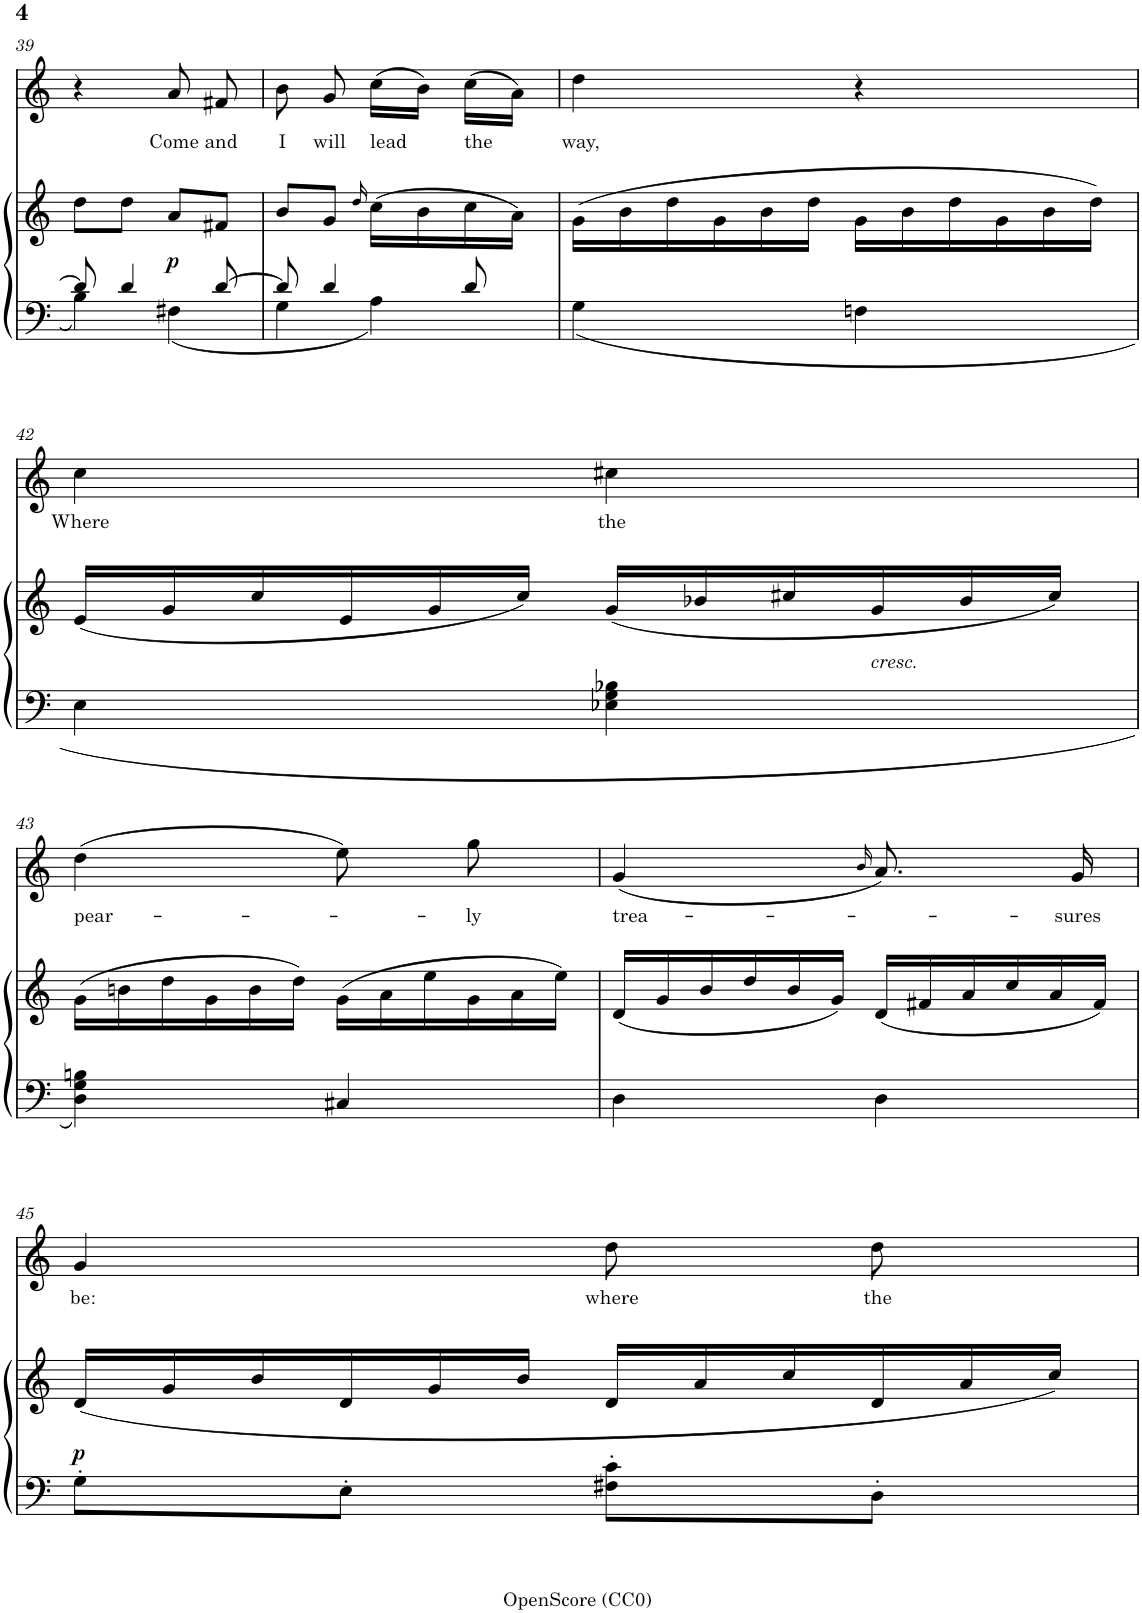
**kern	**kern	**dynam	**kern	**text
*part2	*part2	*part2	*part1	*part1
*staff3	*staff2	*staff2/3	*staff1	*staff1
*I"Piano	*	*	*I"Voice	*
*I'Pno	*	*	*	*
!!LO:PB:g=z
*clefF4	*clefG2	*	*clefG2	*
*k[]	*k[]	*	*k[]	*
*M2/4	*M2/4	*	*M2/4	*
=39	=39	=39	=39	=39
*^	*	*	*	*
8d/]	4B\	8dd\L	.	4r	.
4d/	.	8dd\J	.	.	.
!	!	!	!LO:DY:b	!	!LO:LY:b
.	4F#X\	8a/L	p	8a/	Come
!	!	!	!	!	!LO:LY:b
[8d/	.	8f#X/J	.	8f#X/	and
=40	=40	=40	=40	=40	=40
!	!	!	!	!	!LO:LY:b
8d/]	4G\	8b/L	.	8b\	I
!	!	!	!	!	!LO:LY:b
4d/	.	8g/J	.	8g/	will
.	.	16qdd/	.	.	.
!	!	!	!	!	!LO:LY:b
.	4A\	(16cc\LL	.	(16cc\LL	lead
.	.	16b\	.	16b\JJ)	.
!	!	!	!	!	!LO:LY:b
8d/	.	16cc\	.	(16cc\LL	the
.	.	16a\JJ)	.	16a\JJ)	.
*v	*v	*	*	*	*
=41	=41	=41	=41	=41
*	*Xbrackettup	*	*	*
!	!	!	!	!LO:LY:b
4G\	(24g\LL	.	4dd\	way,
.	24b\	.	.	.
.	24dd\	.	.	.
.	24g\	.	.	.
.	24b\	.	.	.
.	24dd\JJ	.	.	.
4Fn\	24g\LL	.	4r	.
.	24b\	.	.	.
.	24dd\	.	.	.
.	24g\	.	.	.
.	24b\	.	.	.
.	24dd\JJ)	.	.	.
!!LO:LB:g=z
=42	=42	=42	=42	=42
!	!	!	!	!LO:LY:b
4E\	(24e/LL	.	4cc\	Where
.	24g/	.	.	.
.	24cc/	.	.	.
.	24e/	.	.	.
.	24g/	.	.	.
.	24cc/JJ)	.	.	.
!	!	!	!	!LO:LY:b
4E-X\ 4G\ 4B-X\	(24g/LL	.	4cc#X\	the
.	24b-X/	.	.	.
.	24cc#X/	.	.	.
!	!LO:TX:b:i:t=cresc.	!	!	!
.	24g/	.	.	.
.	24b-/	.	.	.
.	24cc#/JJ)	.	.	.
!!LO:LB:g=z
=43	=43	=43	=43	=43
!	!	!	!	!LO:LY:b
4D\ 4G\ 4Bn\	(24g\LL	.	(4dd\	pear-
.	24bn\	.	.	.
.	24dd\	.	.	.
.	24g\	.	.	.
.	24b\	.	.	.
.	24dd\JJ)	.	.	.
4C#X/	(24g\LL	.	8ee\)	.
.	24a\	.	.	.
.	24ee\	.	.	.
!	!	!	!	!LO:LY:b
.	24g\	.	8gg\	-ly
.	24a\	.	.	.
.	24ee\JJ)	.	.	.
=44	=44	=44	=44	=44
!	!	!	!	!LO:LY:b
4D\	(24d/LL	.	(4g/	trea-
.	24g/	.	.	.
.	24b/	.	.	.
.	24dd/	.	.	.
.	24b/	.	.	.
.	24g/JJ)	.	.	.
.	.	.	16qb/	.
4D\	(24d/LL	.	8.a/)	.
.	24f#X/	.	.	.
.	24a/	.	.	.
.	24cc/	.	.	.
.	24a/	.	.	.
!	!	!	!	!LO:LY:b
.	.	.	16g/	-sures
.	24f#/JJ)	.	.	.
!!LO:LB:g=z
=45	=45	=45	=45	=45
!	!	!LO:DY:b	!	!LO:LY:b
8G'\L	(24d/LL	p	4g/	be:
.	24g/	.	.	.
.	24b/	.	.	.
8E'\J	24d/	.	.	.
.	24g/	.	.	.
.	24b/JJ	.	.	.
!	!	!	!	!LO:LY:b
8F#X\' 8c\'L	24d/LL	.	8dd\	where
.	24a/	.	.	.
.	24cc/	.	.	.
!	!	!	!	!LO:LY:b
8D'\J	24d/	.	8dd\	the
.	24a/	.	.	.
.	24cc/JJ)	.	.	.
=	=	=	=	=
*-	*-	*-	*-	*-
